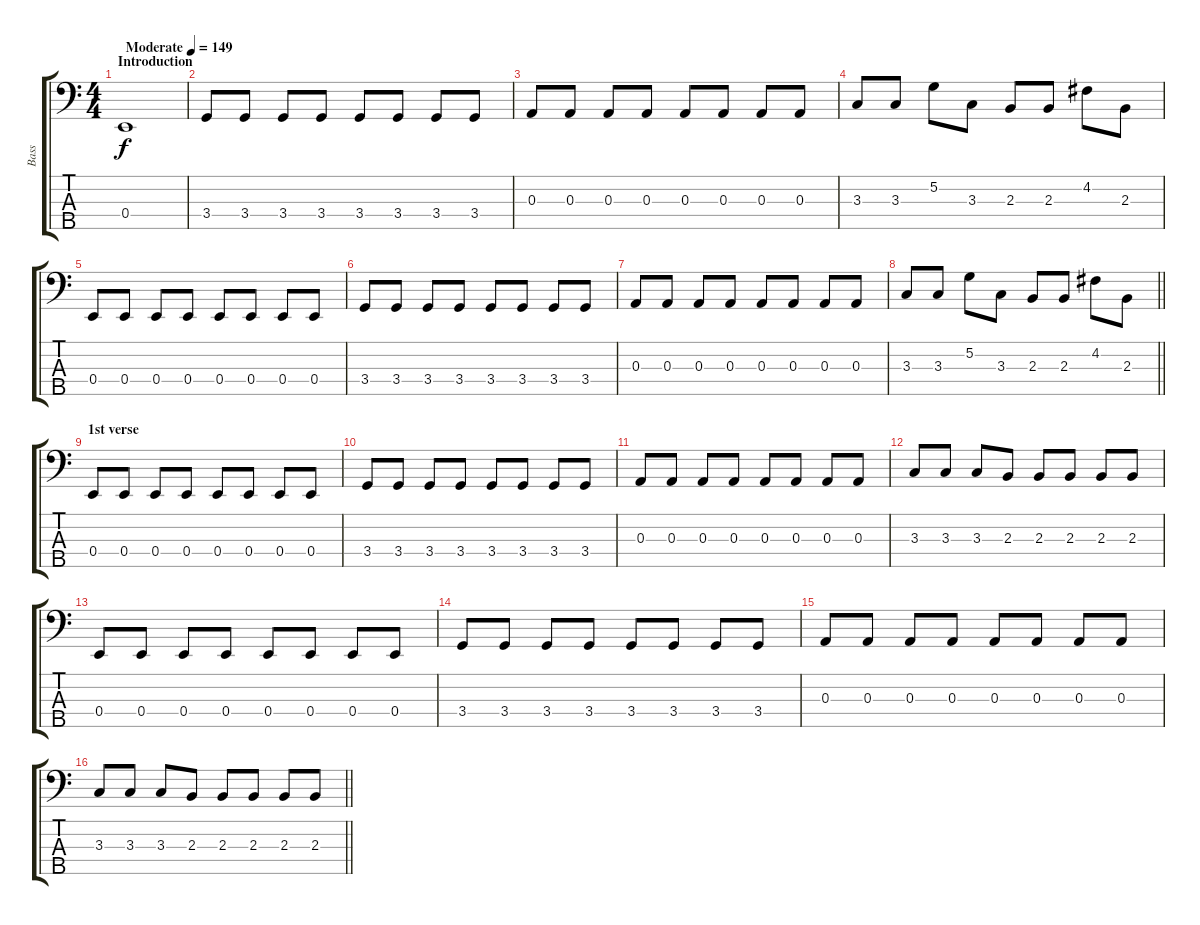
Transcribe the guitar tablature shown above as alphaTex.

\track ("Bass" "Bass") {instrument electricbasspick}
\staff {score tabs}
\tuning (G2 D2 A1 E1 B0) {hide}
\ts (4 4)
\section ("" "Introduction")
\tempo (149 "Moderate")
\clef f4
\ks c
0.4.1{dy f instrument electricbasspick} |
3.4.8 3.4.8 3.4.8 3.4.8 3.4.8 3.4.8 3.4.8 3.4.8 |
0.3.8 0.3.8 0.3.8 0.3.8 0.3.8 0.3.8 0.3.8 0.3.8 |
3.3.8 3.3.8 5.2.8 3.3.8 2.3.8 2.3.8 4.2.8 2.3.8 |
0.4.8 0.4.8 0.4.8 0.4.8 0.4.8 0.4.8 0.4.8 0.4.8 |
3.4.8 3.4.8 3.4.8 3.4.8 3.4.8 3.4.8 3.4.8 3.4.8 |
0.3.8 0.3.8 0.3.8 0.3.8 0.3.8 0.3.8 0.3.8 0.3.8 |
\barLineRight lightlight
3.3.8 3.3.8 5.2.8 3.3.8 2.3.8 2.3.8 4.2.8 2.3.8 |
\section ("" "1st verse")
0.4.8 0.4.8 0.4.8 0.4.8 0.4.8 0.4.8 0.4.8 0.4.8 |
3.4.8 3.4.8 3.4.8 3.4.8 3.4.8 3.4.8 3.4.8 3.4.8 |
0.3.8 0.3.8 0.3.8 0.3.8 0.3.8 0.3.8 0.3.8 0.3.8 |
3.3.8 3.3.8 3.3.8 2.3.8 2.3.8 2.3.8 2.3.8 2.3.8 |
0.4.8 0.4.8 0.4.8 0.4.8 0.4.8 0.4.8 0.4.8 0.4.8 |
3.4.8 3.4.8 3.4.8 3.4.8 3.4.8 3.4.8 3.4.8 3.4.8 |
0.3.8 0.3.8 0.3.8 0.3.8 0.3.8 0.3.8 0.3.8 0.3.8 |
\barLineRight lightlight
3.3.8 3.3.8 3.3.8 2.3.8 2.3.8 2.3.8 2.3.8 2.3.8
